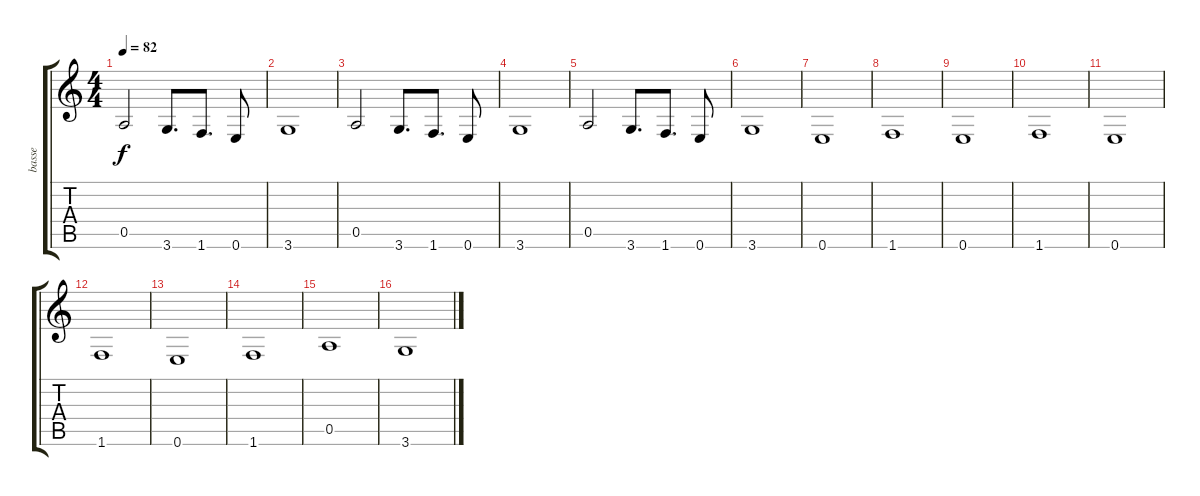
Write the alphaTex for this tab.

\track ("basse" "basse") {instrument electricbassfinger}
\staff {score tabs}
\tuning (E4 B3 G3 D3 A2 E2) {hide}
\ts (4 4)
\tempo 82
\clef g2
\ks c
0.5.2{dy f} 3.6.8{d} 1.6.8{d} 0.6.8 |
3.6.1 |
0.5.2 3.6.8{d} 1.6.8{d} 0.6.8 |
3.6.1 |
0.5.2 3.6.8{d} 1.6.8{d} 0.6.8 |
3.6.1 |
0.6.1 |
1.6.1 |
0.6.1 |
1.6.1 |
0.6.1 |
1.6.1 |
0.6.1 |
1.6.1 |
0.5.1 |
3.6.1
